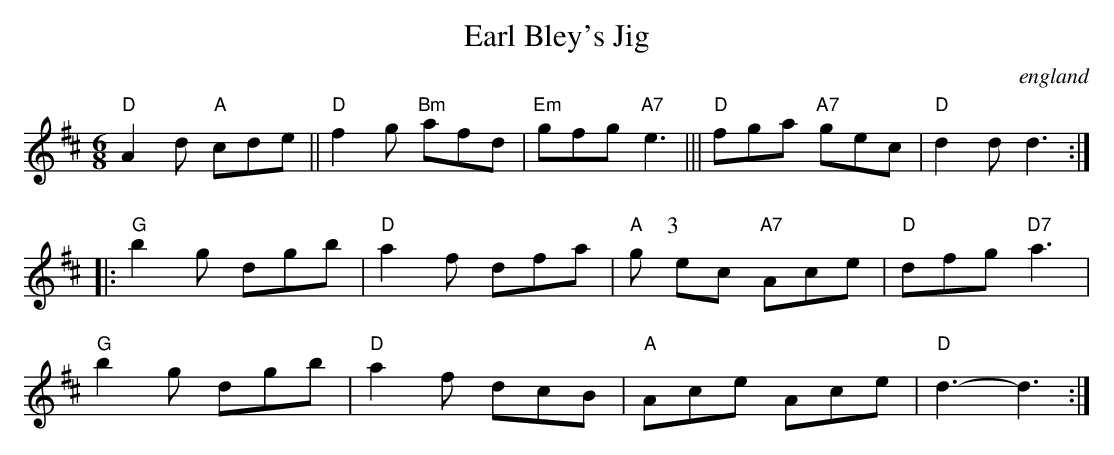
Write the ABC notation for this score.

X:1
T:Earl Bley's Jig
O:england
M:6/8
K:D
"D"A2d "A"cde||"D"f2g "Bm"afd|"Em"gfg "A7"e3|||"D"fga "A7"gec|"D"d2d d3::
"G"b2g dgb|"D"a2f dfa|"A"g\
P:3
ec "A7"Ace|"D"dfg "D7"a3|
"G"b2g dgb|"D"a2f dcB|"A"Ace Ace|"D"d3 -d3:|
